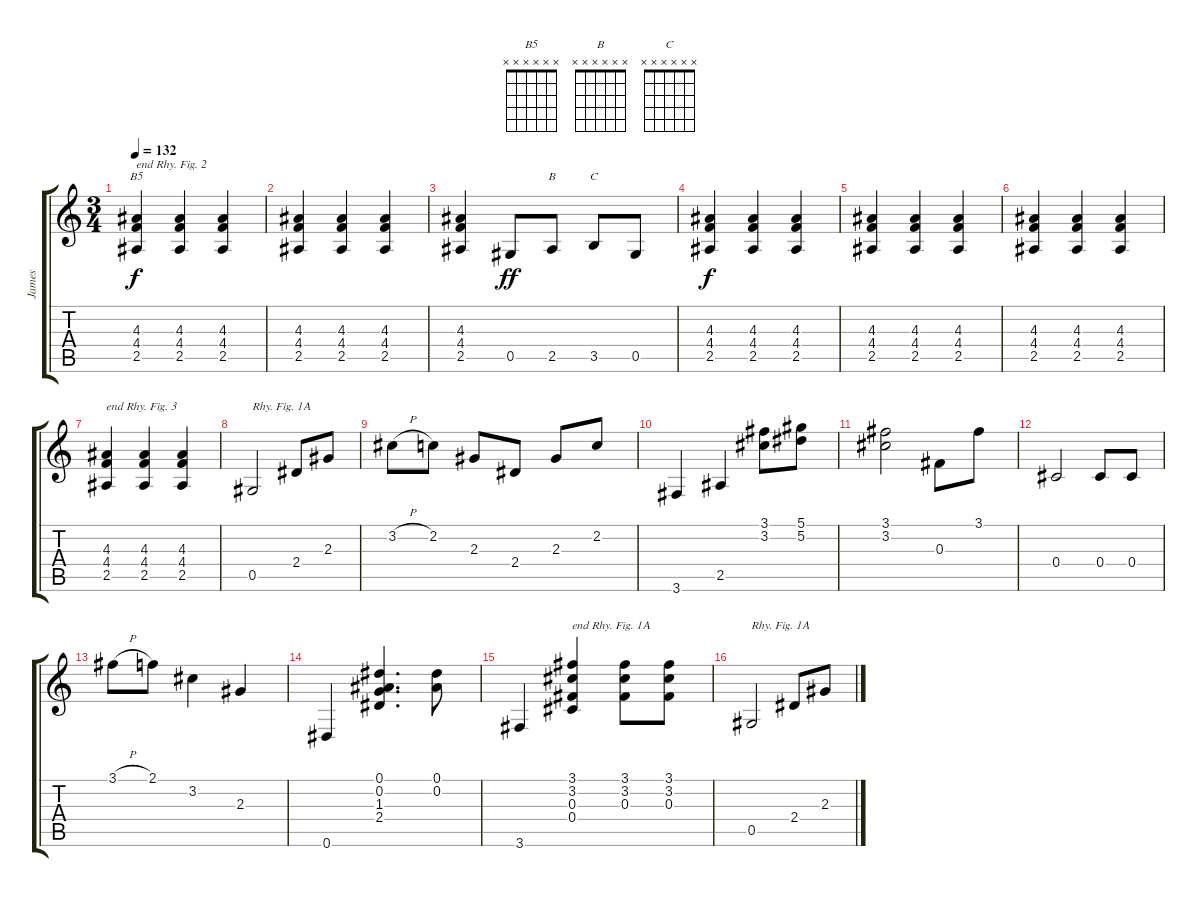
\track ("James" "James") {instrument electricguitarjazz}
\staff {score tabs}
\tuning (Eb4 Bb3 Gb3 Db3 Ab2 Eb2) {hide}
\chord ("B5" x x x x x x)
\chord ("B" x x x x x x)
\chord ("C" x x x x x x)
\ts (3 4)
\tempo 132
\clef g2
\ks c
(4.3 4.4 2.5).4{ch "B5" txt "end Rhy. Fig. 2" dy f} (4.3 4.4 2.5).4 (4.3 4.4 2.5).4 |
(4.3 4.4 2.5).4 (4.3 4.4 2.5).4 (4.3 4.4 2.5).4 |
(4.3 4.4 2.5).4 0.5.8{dy ff volume 16} 2.5.8{ch "B"} 3.5.8{ch "C"} 0.5.8 |
(4.3 4.4 2.5).4{dy f volume 14} (4.3 4.4 2.5).4 (4.3 4.4 2.5).4 |
(4.3 4.4 2.5).4 (4.3 4.4 2.5).4 (4.3 4.4 2.5).4 |
(4.3 4.4 2.5).4 (4.3 4.4 2.5).4 (4.3 4.4 2.5).4 |
(4.3 4.4 2.5).4{txt "end Rhy. Fig. 3"} (4.3 4.4 2.5).4 (4.3 4.4 2.5).4 |
0.5.2{txt "Rhy. Fig. 1A"} 2.4.8 2.3.8 |
3.2{h}.8 2.2.8 2.3.8 2.4.8 2.3.8 2.2.8 |
3.6.4 2.5.4 (3.1 3.2).8 (5.1 5.2).8 |
(3.1 3.2).2 0.3.8 3.1.8 |
0.4.2 0.4.8 0.4.8 |
3.1{h}.8 2.1.8 3.2.4 2.3.4 |
0.6.4 (0.1 0.2 1.3 2.4).4{d} (0.1 0.2).8 |
3.6.4 (3.1 3.2 0.3 0.4).4{txt "end Rhy. Fig. 1A"} (3.1 3.2 0.3).8 (3.1 3.2 0.3).8 |
0.5.2{txt "Rhy. Fig. 1A"} 2.4.8 2.3.8
